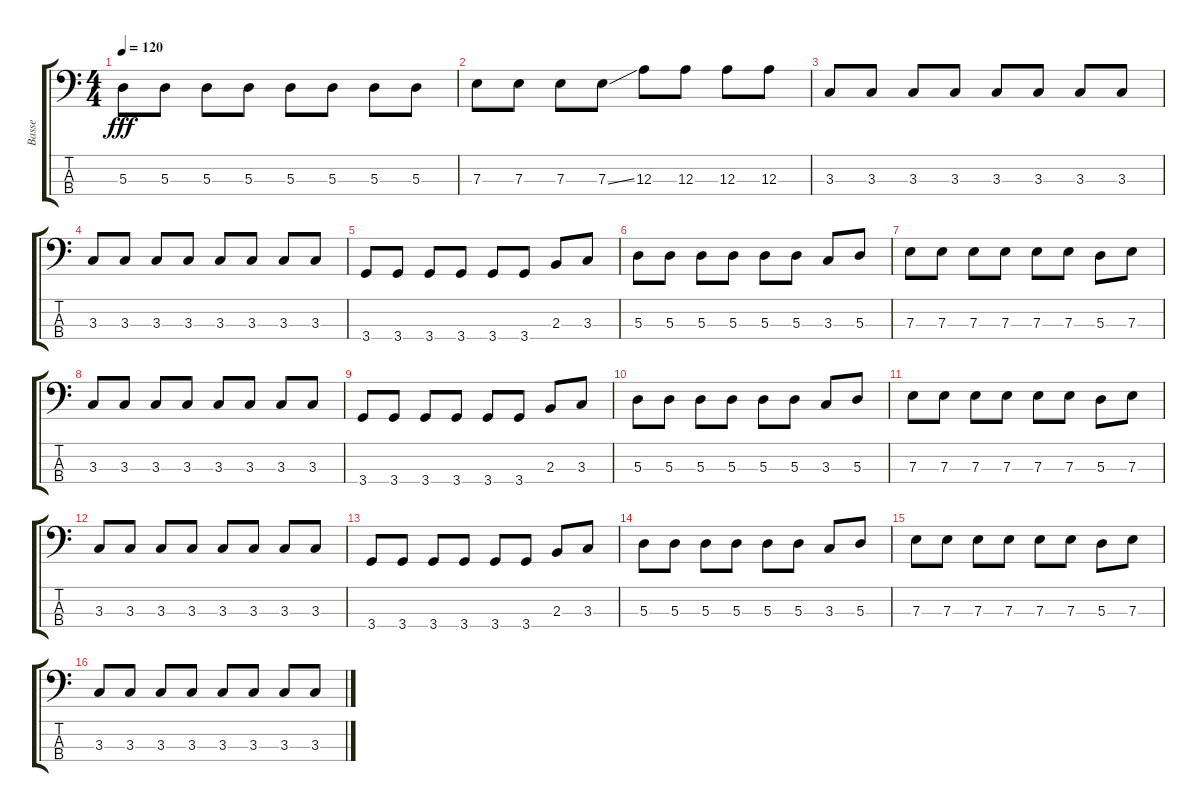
\track ("Basse" "Basse") {instrument electricbassfinger}
\staff {score tabs}
\tuning (G2 D2 A1 E1) {hide}
\ts (4 4)
\tempo 120
\clef f4
\ks c
5.3.8{dy fff} 5.3.8 5.3.8 5.3.8 5.3.8 5.3.8 5.3.8 5.3.8 |
7.3.8 7.3.8 7.3.8 7.3{ss}.8 12.3.8 12.3.8 12.3.8 12.3.8 |
3.3.8 3.3.8 3.3.8 3.3.8 3.3.8 3.3.8 3.3.8 3.3.8 |
3.3.8 3.3.8 3.3.8 3.3.8 3.3.8 3.3.8 3.3.8 3.3.8 |
3.4.8 3.4.8 3.4.8 3.4.8 3.4.8 3.4.8 2.3.8 3.3.8 |
5.3.8 5.3.8 5.3.8 5.3.8 5.3.8 5.3.8 3.3.8 5.3.8 |
7.3.8 7.3.8 7.3.8 7.3.8 7.3.8 7.3.8 5.3.8 7.3.8 |
3.3.8 3.3.8 3.3.8 3.3.8 3.3.8 3.3.8 3.3.8 3.3.8 |
3.4.8 3.4.8 3.4.8 3.4.8 3.4.8 3.4.8 2.3.8 3.3.8 |
5.3.8 5.3.8 5.3.8 5.3.8 5.3.8 5.3.8 3.3.8 5.3.8 |
7.3.8 7.3.8 7.3.8 7.3.8 7.3.8 7.3.8 5.3.8 7.3.8 |
3.3.8 3.3.8 3.3.8 3.3.8 3.3.8 3.3.8 3.3.8 3.3.8 |
3.4.8 3.4.8 3.4.8 3.4.8 3.4.8 3.4.8 2.3.8 3.3.8 |
5.3.8 5.3.8 5.3.8 5.3.8 5.3.8 5.3.8 3.3.8 5.3.8 |
7.3.8 7.3.8 7.3.8 7.3.8 7.3.8 7.3.8 5.3.8 7.3.8 |
3.3.8 3.3.8 3.3.8 3.3.8 3.3.8 3.3.8 3.3.8 3.3.8
